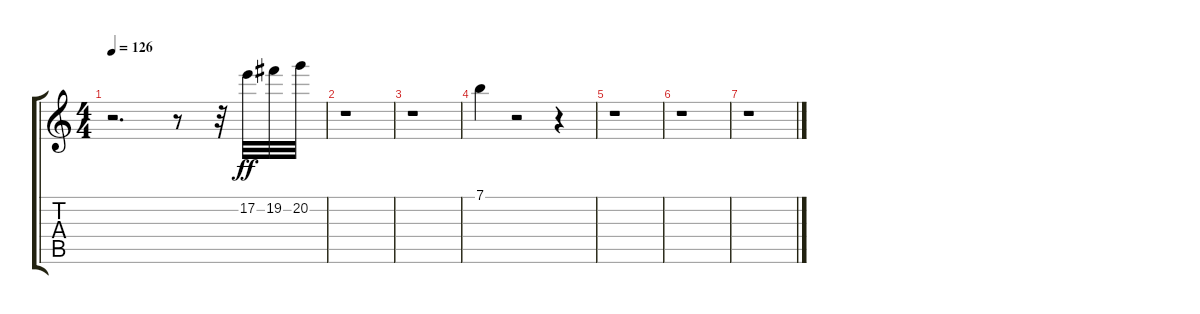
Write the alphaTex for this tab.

\track "" {instrument acousticguitarnylon}
\staff {score tabs}
\tuning (E4 B3 G3 D3 A2 E2) {hide}
\ts (4 4)
\tempo 126
\clef g2
\ks c
r.2{d dy ff} r.8 r.32 17.2.32 19.2.32 20.2.32 |
r.1 |
r.1 |
7.1.4 r.2 r.4 |
r.1 |
r.1 |
r.1
